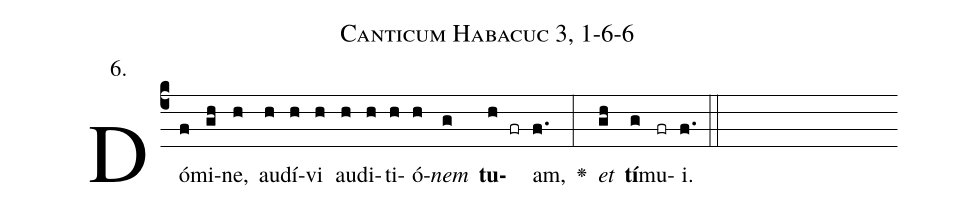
name: Canticum Habacuc 3, 1-6-6;
annotation: 6.;
%%
(c4)Dó(f)mi(gh)ne,(h) au(h)dí(h)vi(h) au(h)di(h)ti(h)ó(h)<i>nem</i>(g) <b>tu</b>(h fr)am,(f.) <v>\greheightstar</v>(:) <i>et</i>(gh) <b>tí</b>(g)mu(fr)i.(f.) (::)


%E(h) u(h) o(f) u(gh) a(g) e.(f.) (::)
